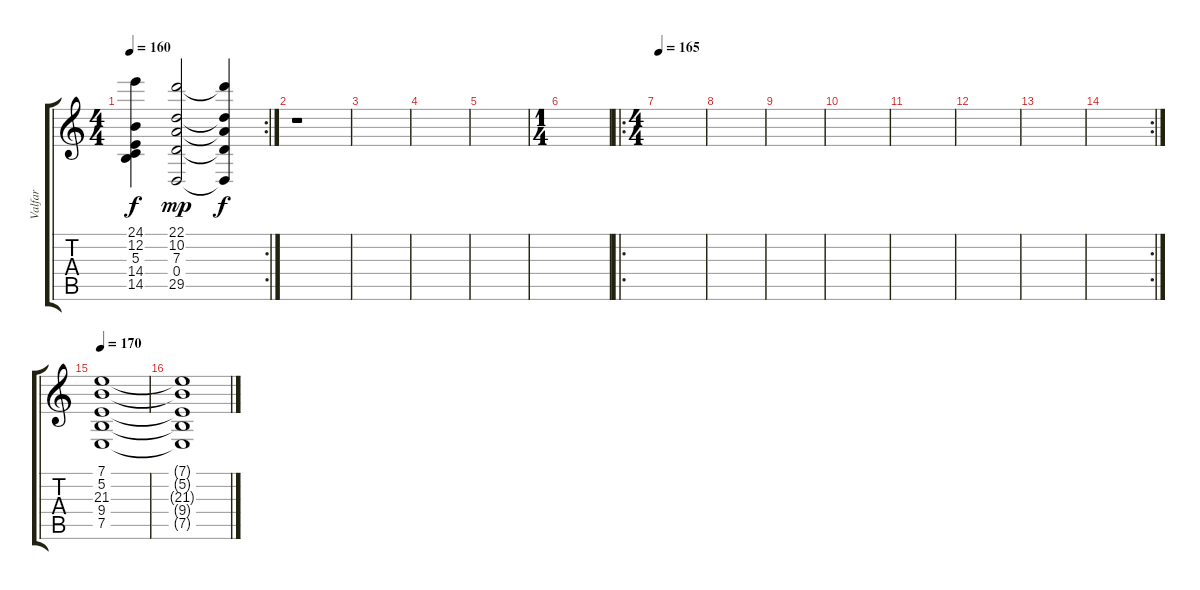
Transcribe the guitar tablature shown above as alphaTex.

\track ("Valfar" "Valfar") {instrument synthstrings1}
\staff {score tabs}
\tuning (E4 B3 G3 D3 A2 E2) {hide}
\rc 2
\ts (4 4)
\tempo 160
\clef g2
\ks c
(24.1{t} 12.2{t} 5.3{t} 14.4{t} 14.5{t}).4{dy f} (22.1 10.2 7.3 0.4 29.5).2{dy mp} (22.1{t} 10.2{t} 7.3{t} 0.4{t} 29.5{t}).4{dy f} |
r.1 |
|
|
|
\ts (1 4)
|
\ro
\ts (4 4)
\tempo 165
|
|
|
|
|
|
|
\rc 2
|
\tempo 170
(7.1 5.2 21.3 9.4 7.5).1 |
(7.1{t} 5.2{t} 21.3{t} 9.4{t} 7.5{t}).1
